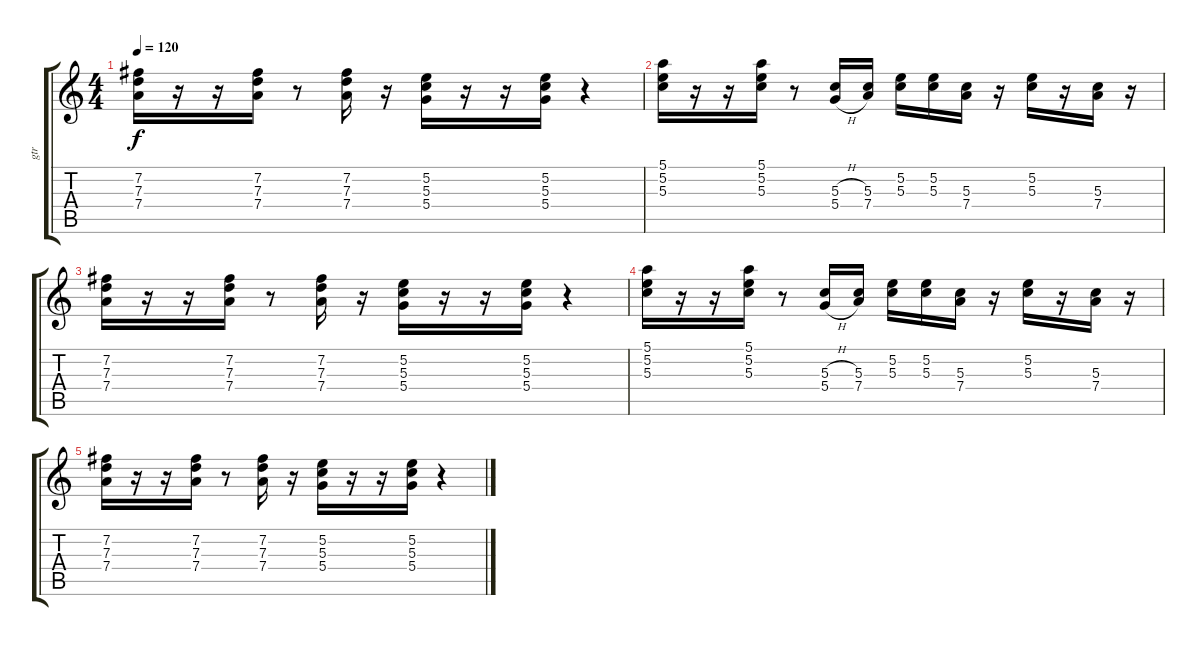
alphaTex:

\track ("gtr" "gtr") {instrument electricguitarjazz}
\staff {score tabs}
\tuning (E4 B3 G3 D3 A2 E2) {hide}
\ts (4 4)
\tempo 120
\clef g2
\ks c
(7.2 7.3 7.4).16{dy f} r.16 r.16 (7.2 7.3 7.4).16 r.8 (7.2 7.3 7.4).16 r.16 (5.2 5.3 5.4).16 r.16 r.16 (5.2 5.3 5.4).16 r.4 |
(5.1 5.2 5.3).16 r.16 r.16 (5.1 5.2 5.3).16 r.8 (5.3{h} 5.4{h}).16 (5.3 7.4).16 (5.2 5.3).16 (5.2 5.3).16 (5.3 7.4).16 r.16 (5.2 5.3).16 r.16 (5.3 7.4).16 r.16 |
(7.2 7.3 7.4).16 r.16 r.16 (7.2 7.3 7.4).16 r.8 (7.2 7.3 7.4).16 r.16 (5.2 5.3 5.4).16 r.16 r.16 (5.2 5.3 5.4).16 r.4 |
(5.1 5.2 5.3).16 r.16 r.16 (5.1 5.2 5.3).16 r.8 (5.3{h} 5.4{h}).16 (5.3 7.4).16 (5.2 5.3).16 (5.2 5.3).16 (5.3 7.4).16 r.16 (5.2 5.3).16 r.16 (5.3 7.4).16 r.16 |
(7.2 7.3 7.4).16 r.16 r.16 (7.2 7.3 7.4).16 r.8 (7.2 7.3 7.4).16 r.16 (5.2 5.3 5.4).16 r.16 r.16 (5.2 5.3 5.4).16 r.4
